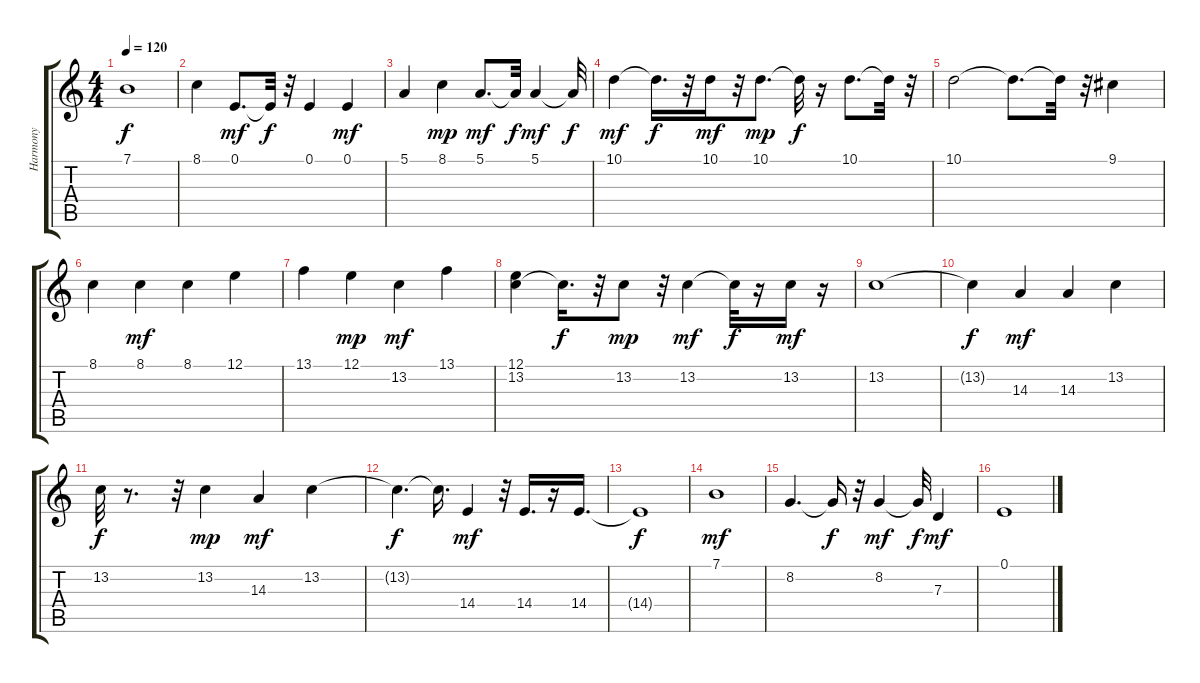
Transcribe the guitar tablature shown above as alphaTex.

\track ("Harmony" "Harmony") {instrument englishhorn}
\staff {score tabs}
\tuning (E4 B3 G3 D3 A2 E2) {hide}
\ts (4 4)
\tempo 120
\clef g2
\ks c
7.1{t}.1{dy f} |
8.1.4 0.1.8{d dy mf} 0.1{t}.32{dy f} r.32 0.1.4 0.1.4{dy mf} |
5.1.4 8.1.4{dy mp} 5.1.8{d dy mf} 5.1{t}.32{dy f} 5.1.4{dy mf} 5.1{t}.32{dy f} |
10.1.4{dy mf} 10.1{t}.16{d dy f} r.32 10.1.16{dy mf} r.32 10.1.8{d dy mp} 10.1{t}.32{dy f} r.16 10.1.8{d} 10.1{t}.32 r.32 |
10.1.2 10.1{t}.8{d} 10.1{t}.32 r.32 9.1.4 |
8.1.4 8.1.4{dy mf} 8.1.4 12.1.4 |
13.1.4 12.1.4{dy mp} 13.2.4{dy mf} 13.1.4 |
(12.1 13.2).4 13.2{t}.16{d dy f} r.32 13.2.8{dy mp} r.32 13.2.4{dy mf} 13.2{t}.32{dy f} r.16 13.2.16{dy mf} r.16 |
13.2.1 |
13.2{t}.4{dy f} 14.3.4{dy mf} 14.3.4 13.2.4 |
13.2.32{dy f} r.8{d} r.32 13.2.4{dy mp} 14.3.4{dy mf} 13.2.4 |
13.2{t}.4{d dy f} 13.2{t}.16{d} 14.4.4{dy mf} r.32 14.4.16{d} r.16 14.4.16{d} |
14.4{t}.1{dy f} |
7.1.1{dy mf} |
8.2.4{d} 8.2{t}.16{dy f} r.32 8.2.4{dy mf} 8.2{t}.32{dy f} 7.3.4{dy mf} |
0.1.1
